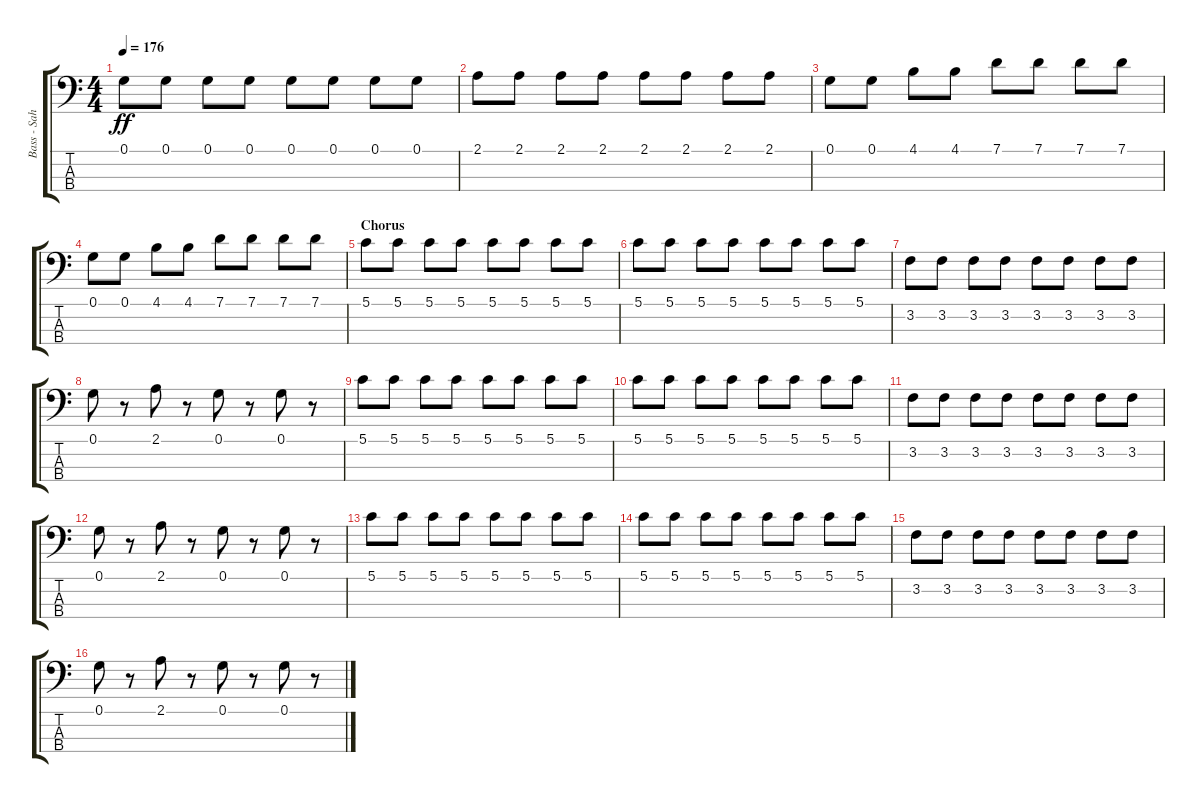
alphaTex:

\track ("Bass - Sahnie" "Bass - Sah") {instrument electricbassfinger}
\staff {score tabs}
\tuning (G2 D2 A1 E1) {hide}
\ts (4 4)
\tempo 176
\clef f4
\ks c
0.1.8{dy ff} 0.1.8 0.1.8 0.1.8 0.1.8 0.1.8 0.1.8 0.1.8 |
2.1.8 2.1.8 2.1.8 2.1.8 2.1.8 2.1.8 2.1.8 2.1.8 |
0.1.8 0.1.8 4.1.8 4.1.8 7.1.8 7.1.8 7.1.8 7.1.8 |
0.1.8 0.1.8 4.1.8 4.1.8 7.1.8 7.1.8 7.1.8 7.1.8 |
\section ("" "Chorus")
5.1.8 5.1.8 5.1.8 5.1.8 5.1.8 5.1.8 5.1.8 5.1.8 |
5.1.8 5.1.8 5.1.8 5.1.8 5.1.8 5.1.8 5.1.8 5.1.8 |
3.2.8 3.2.8 3.2.8 3.2.8 3.2.8 3.2.8 3.2.8 3.2.8 |
0.1.8 r.8 2.1.8 r.8 0.1.8 r.8 0.1.8 r.8 |
5.1.8 5.1.8 5.1.8 5.1.8 5.1.8 5.1.8 5.1.8 5.1.8 |
5.1.8 5.1.8 5.1.8 5.1.8 5.1.8 5.1.8 5.1.8 5.1.8 |
3.2.8 3.2.8 3.2.8 3.2.8 3.2.8 3.2.8 3.2.8 3.2.8 |
0.1.8 r.8 2.1.8 r.8 0.1.8 r.8 0.1.8 r.8 |
5.1.8 5.1.8 5.1.8 5.1.8 5.1.8 5.1.8 5.1.8 5.1.8 |
5.1.8 5.1.8 5.1.8 5.1.8 5.1.8 5.1.8 5.1.8 5.1.8 |
3.2.8 3.2.8 3.2.8 3.2.8 3.2.8 3.2.8 3.2.8 3.2.8 |
0.1.8 r.8 2.1.8 r.8 0.1.8 r.8 0.1.8 r.8
